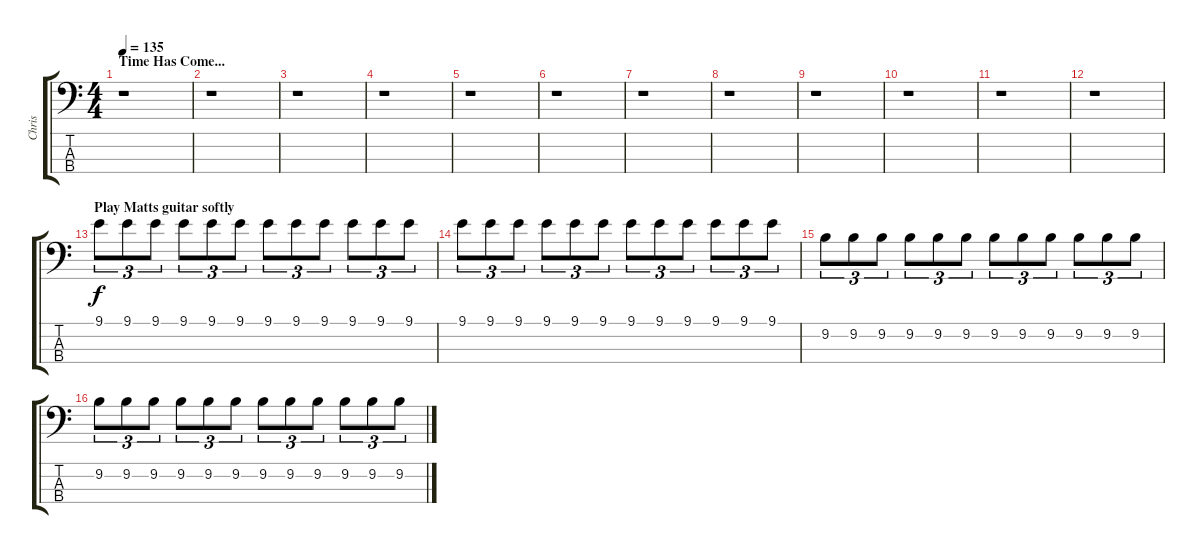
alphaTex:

\track ("Chris " "Chris ") {instrument electricbasspick}
\staff {score tabs}
\tuning (G2 D2 A1 E1) {hide}
\ts (4 4)
\section ("" "Time Has Come...")
\tempo 135
\clef f4
\ks c
r.1{dy f} |
r.1 |
r.1 |
r.1 |
r.1 |
r.1 |
r.1 |
r.1 |
r.1 |
r.1 |
r.1 |
r.1 |
\section ("" "Play Matts guitar softly")
9.1.8{tu (3 2)} 9.1.8{tu (3 2)} 9.1.8{tu (3 2)} 9.1.8{tu (3 2)} 9.1.8{tu (3 2)} 9.1.8{tu (3 2)} 9.1.8{tu (3 2)} 9.1.8{tu (3 2)} 9.1.8{tu (3 2)} 9.1.8{tu (3 2)} 9.1.8{tu (3 2)} 9.1.8{tu (3 2)} |
9.1.8{tu (3 2)} 9.1.8{tu (3 2)} 9.1.8{tu (3 2)} 9.1.8{tu (3 2)} 9.1.8{tu (3 2)} 9.1.8{tu (3 2)} 9.1.8{tu (3 2)} 9.1.8{tu (3 2)} 9.1.8{tu (3 2)} 9.1.8{tu (3 2)} 9.1.8{tu (3 2)} 9.1.8{tu (3 2)} |
9.2.8{tu (3 2)} 9.2.8{tu (3 2)} 9.2.8{tu (3 2)} 9.2.8{tu (3 2)} 9.2.8{tu (3 2)} 9.2.8{tu (3 2)} 9.2.8{tu (3 2)} 9.2.8{tu (3 2)} 9.2.8{tu (3 2)} 9.2.8{tu (3 2)} 9.2.8{tu (3 2)} 9.2.8{tu (3 2)} |
9.2.8{tu (3 2)} 9.2.8{tu (3 2)} 9.2.8{tu (3 2)} 9.2.8{tu (3 2)} 9.2.8{tu (3 2)} 9.2.8{tu (3 2)} 9.2.8{tu (3 2)} 9.2.8{tu (3 2)} 9.2.8{tu (3 2)} 9.2.8{tu (3 2)} 9.2.8{tu (3 2)} 9.2.8{tu (3 2)}
